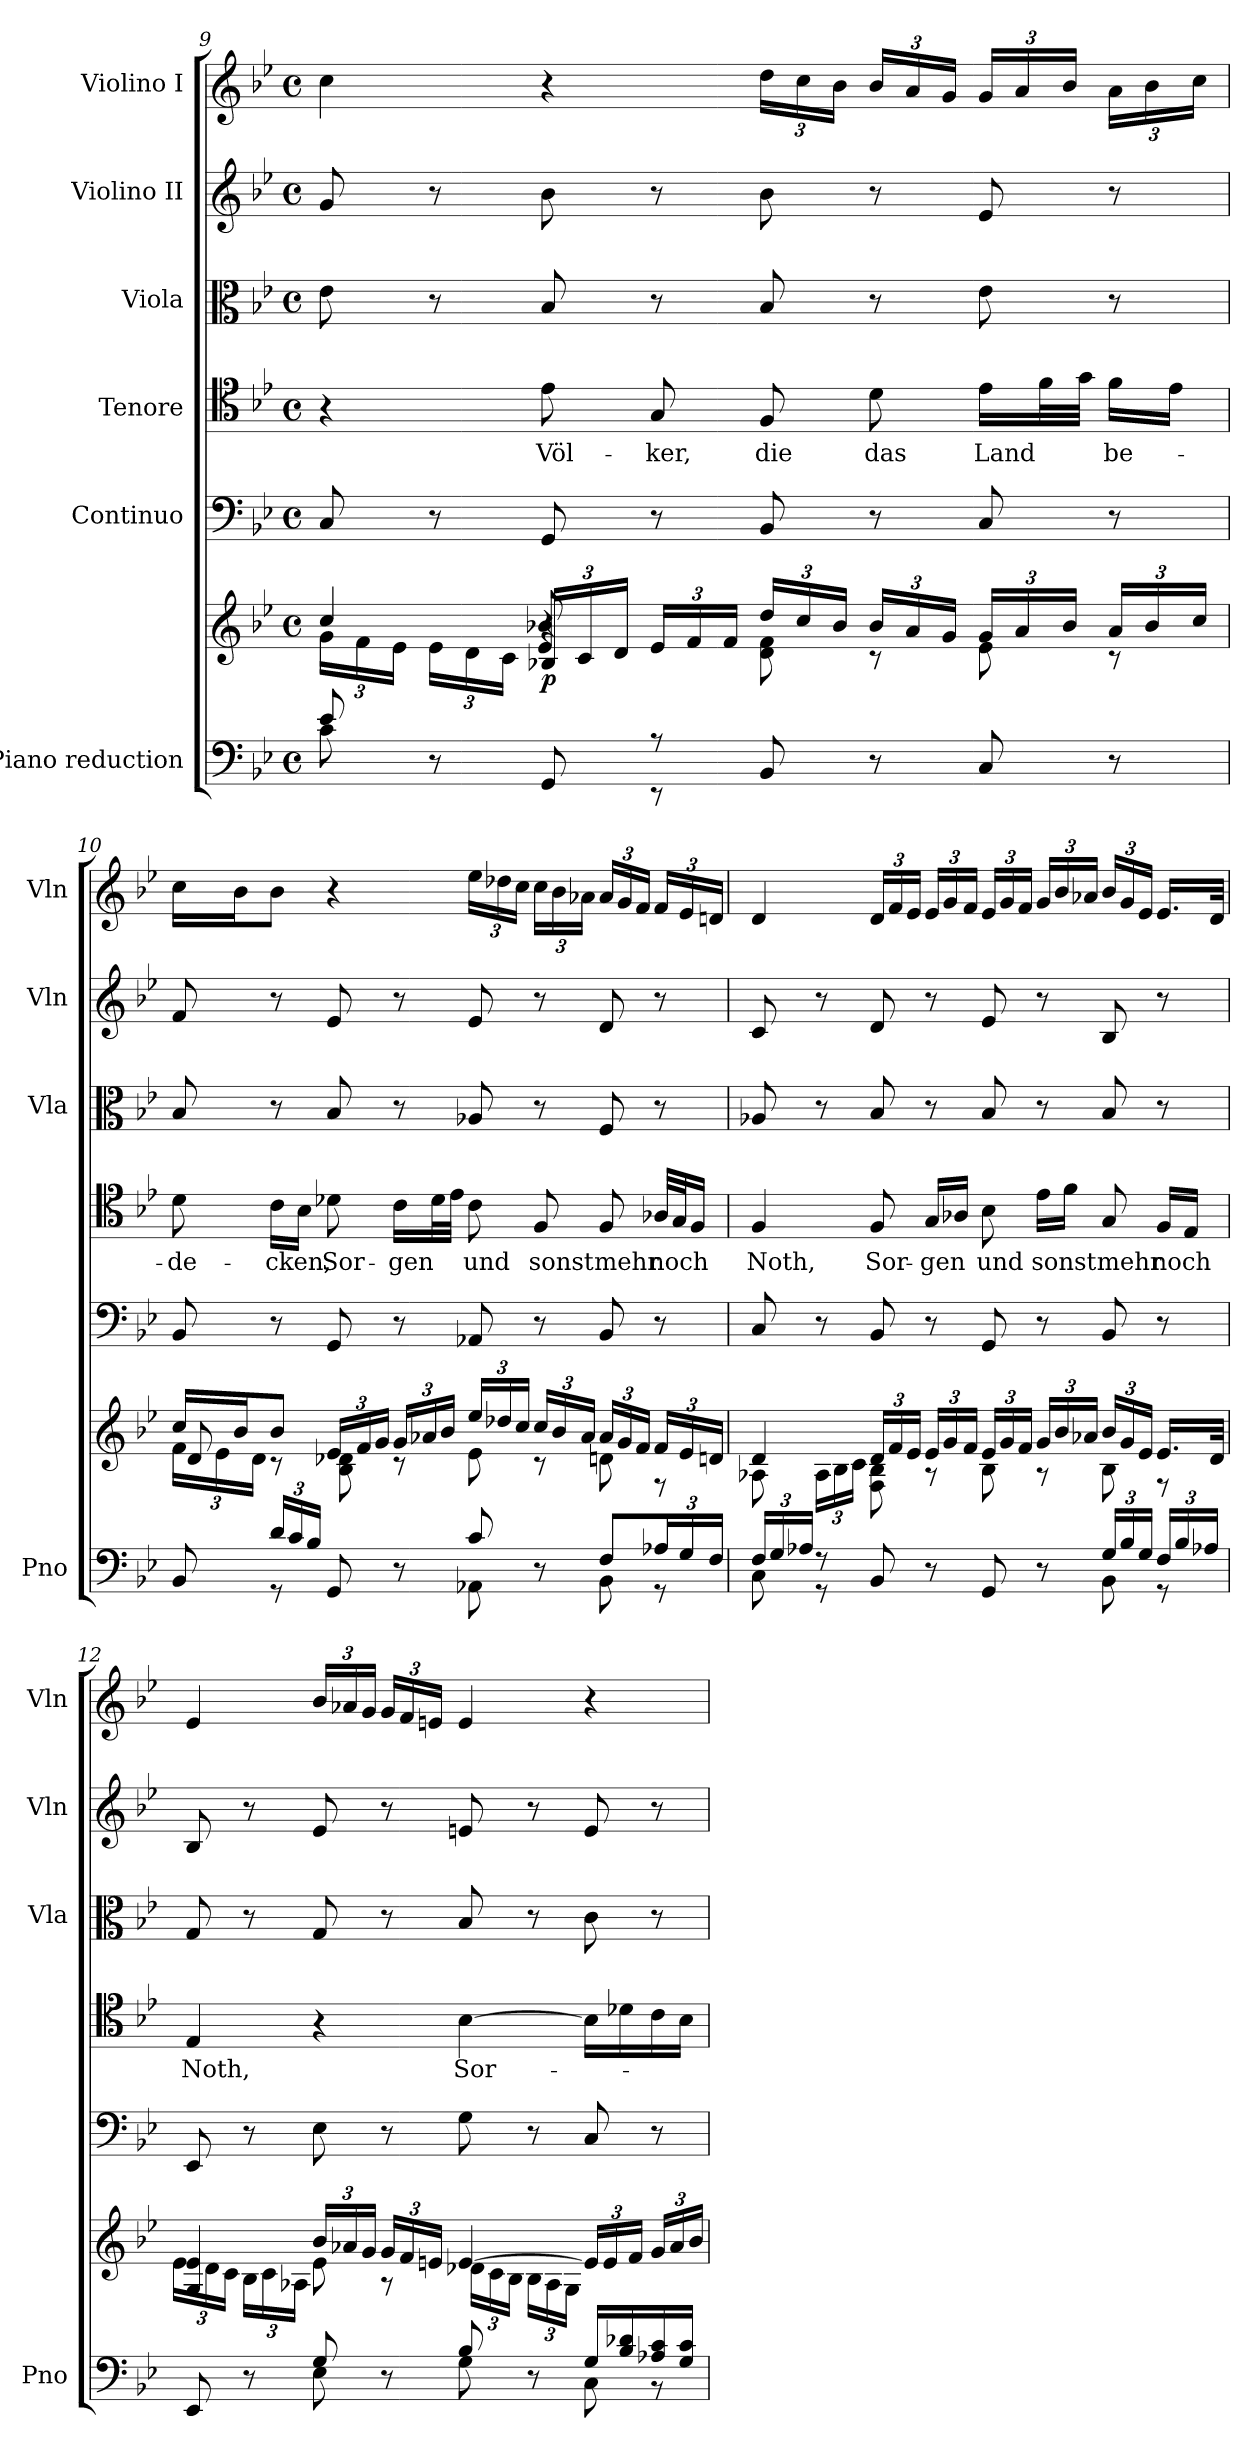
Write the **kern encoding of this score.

**kern	**kern	**dynam	**kern	**kern	**text	**kern	**kern	**kern
*part6	*part6	*part6	*part5	*part4	*part4	*part3	*part2	*part1
*staff7	*staff6	*staff6/7	*staff5	*staff4	*staff4	*staff3	*staff2	*staff1
*I"Piano reduction	*	*	*I"Continuo	*I"Tenore	*	*I"Viola	*I"Violino II	*I"Violino I
*I'Pno	*	*	*	*	*	*I'Vla	*I'Vln	*I'Vln
!!LO:LB:g=z
*clefF4	*clefG2	*	*clefF4	*clefC4	*	*clefC3	*clefG2	*clefG2
*k[b-e-]	*k[b-e-]	*	*k[b-e-]	*k[b-e-]	*	*k[b-e-]	*k[b-e-]	*k[b-e-]
*M4/4	*M4/4	*	*M4/4	*M4/4	*	*M4/4	*M4/4	*M4/4
*met(c)	*met(c)	*	*met(c)	*met(c)	*	*met(c)	*met(c)	*met(c)
=9	=9	=9	=9	=9	=9	=9	=9	=9
*^	*^	*	*	*	*	*	*	*
*	*	*	*Xbrackettup	*	*	*	*	*	*	*
*	*	*	*^	*	*	*	*	*	*	*
8e-/	8c\	4cc/	24g\LL	4ryy	.	8C/	4r	.	8e-\	8g/	4cc\
.	.	.	24f\	.	.	.	.	.	.	.	.
.	.	.	24e-\JJ	.	.	.	.	.	.	.	.
8r	8ryy	.	24e-\LL	.	.	8r	.	.	8r	8r	.
.	.	.	24d\	.	.	.	.	.	.	.	.
.	.	.	24c\JJ	.	.	.	.	.	.	.	.
!	!	!	!	!	!LO:DY:b	!	!	!LO:LY:b	!	!	!
8ryy	8GG/	4r	24B-X/LL	8e-/ 8b-X/	p	8GG/	8e-\	Völ-	8B-/	8b-\	4r
.	.	.	24c/	.	.	.	.	.	.	.	.
.	.	.	24d/JJ	.	.	.	.	.	.	.	.
!	!	!	!	!	!	!	!	!LO:LY:b	!	!	!
8r	8r	.	24e-/LL	2ryy	.	8r	8G/	-ker,	8r	8r	.
.	.	.	24f/	.	.	.	.	.	.	.	.
.	.	.	24f/JJ	.	.	.	.	.	.	.	.
!	!	!	!	!	!	!	!	!LO:LY:b	!	!	!
8BB-/	2ryy	24dd/LL	8d\ 8f\	.	.	8BB-/	8F/	die	8B-/	8b-\	24dd\LL
.	.	24cc/	.	.	.	.	.	.	.	.	24cc\
.	.	24b-/JJ	.	.	.	.	.	.	.	.	24b-\JJ
!	!	!	!	!	!	!	!	!LO:LY:b	!	!	!
*	*	*	*	*	*	*	*	*	*	*	*Xbrackettup
8r	.	24b-/LL	8r	.	.	8r	8d\	das	8r	8r	24b-/LL
.	.	24a/	.	.	.	.	.	.	.	.	24a/
.	.	24g/JJ	.	.	.	.	.	.	.	.	24g/JJ
!	!	!	!	!	!	!	!	!LO:LY:b	!	!	!
8C/	.	24g/LL	8e-\	.	.	8C/	16e-\LL	Land	8e-\	8e-/	24g/LL
.	.	24a/	.	.	.	.	.	.	.	.	24a/
.	.	.	.	.	.	.	32f\L	.	.	.	.
.	.	24b-/JJ	.	.	.	.	.	.	.	.	24b-/JJ
.	.	.	.	.	.	.	32g\JJJ	.	.	.	.
!	!	!	!	!	!	!	!	!LO:LY:b	!	!	!
*	*	*	*	*	*	*	*	*	*	*	*brackettup
8r	.	24a/LL	8r	8ryy	.	8r	16f\LL	be-	8r	8r	24a\LL
.	.	24b-/	.	.	.	.	.	.	.	.	24b-\
.	.	.	.	.	.	.	16e-\JJ	.	.	.	.
.	.	24cc/JJ	.	.	.	.	.	.	.	.	24cc\JJ
=10	=10	=10	=10	=10	=10	=10	=10	=10	=10	=10	=10
!	!	!	!	!	!	!	!	!LO:LY:b	!	!	!
8ryy	8BB-/	16cc/LL	8d/	24f\LL	.	8BB-/	8d\	-de-	8B-/	8f/	16cc\LL
.	.	.	.	24e-\	.	.	.	.	.	.	.
.	.	16b-/J	.	.	.	.	.	.	.	.	16b-\J
.	.	.	.	24d\JJ	.	.	.	.	.	.	.
*Xbrackettup	*	*	*	*	*	*	*	*	*	*	*
!	!	!	!	!	!	!	!	!LO:LY:b	!	!	!
24d/LL	8r	8b-/J	8r	2..ryy	.	8r	16c\LL	-cken,	8r	8r	8b-\J
24c/	.	.	.	.	.	.	.	.	.	.	.
.	.	.	.	.	.	.	16B-\JJ	.	.	.	.
24B-/JJ	.	.	.	.	.	.	.	.	.	.	.
!	!	!	!	!	!	!	!	!LO:LY:b	!	!	!
8ryy	8GG/	24e-/LL	8B-\ 8d-X\	.	.	8GG/	8d-X\	Sor-	8B-/	8e-/	4r
.	.	24f/	.	.	.	.	.	.	.	.	.
.	.	24g/JJ	.	.	.	.	.	.	.	.	.
!	!	!	!	!	!	!	!	!LO:LY:b	!	!	!
8r	8ryy	24g/LL	8r	.	.	8r	16c\LL	-gen	8r	8r	.
.	.	24a-X/	.	.	.	.	.	.	.	.	.
.	.	.	.	.	.	.	32d-\L	.	.	.	.
.	.	24b-/JJ	.	.	.	.	.	.	.	.	.
.	.	.	.	.	.	.	32e-\JJJ	.	.	.	.
!	!	!	!	!	!	!	!	!LO:LY:b	!	!	!
8c/	8AA-X\	24ee-/LL	8e-\	.	.	8AA-X/	8c\	und	8A-X/	8e-/	24ee-\LL
.	.	24dd-X/	.	.	.	.	.	.	.	.	24dd-X\
.	.	24cc/JJ	.	.	.	.	.	.	.	.	24cc\JJ
!	!	!	!	!	!	!	!	!LO:LY:b	!	!	!
8r	8ryy	24cc/LL	8r	.	.	8r	8F/	sonst	8r	8r	24cc\LL
.	.	24b-/	.	.	.	.	.	.	.	.	24b-\
.	.	24a-/JJ	.	.	.	.	.	.	.	.	24a-X\JJ
!	!	!	!	!	!	!	!	!LO:LY:b	!	!	!
*	*	*	*	*	*	*	*	*	*	*	*Xbrackettup
8F/L	8BB-\	24a-/LL	8dn\	.	.	8BB-/	8F/	mehr	8F/	8d/	24a-/LL
.	.	24g/	.	.	.	.	.	.	.	.	24g/
.	.	24f/JJ	.	.	.	.	.	.	.	.	24f/JJ
!	!	!	!	!	!	!	!	!LO:LY:b	!	!	!
24A-X/L	8r	24f/LL	8r	.	.	8r	32A-X/LLL	noch	8r	8r	24f/LL
.	.	.	.	.	.	.	32G/J	.	.	.	.
24G/	.	24e-/	.	.	.	.	.	.	.	.	24e-/
.	.	.	.	.	.	.	16F/JJ	.	.	.	.
24F/JJ	.	24dn/JJ	.	.	.	.	.	.	.	.	24dn/JJ
*	*	*	*v	*v	*	*	*	*	*	*	*
=11	=11	=11	=11	=11	=11	=11	=11	=11	=11	=11
!	!	!	!	!	!	!	!LO:LY:b	!	!	!
24F/LL	8C\	4d/	8A-X\	.	8C/	4F/	Noth,	8A-X/	8c/	4d/
24G/	.	.	.	.	.	.	.	.	.	.
24A-X/JJ	.	.	.	.	.	.	.	.	.	.
8r	8r	.	24A-\LL	.	8r	.	.	8r	8r	.
.	.	.	24B-\	.	.	.	.	.	.	.
.	.	.	24c\JJ	.	.	.	.	.	.	.
!	!	!	!	!	!	!	!LO:LY:b	!	!	!
8BB-/	2ryy	24d/LL	8F\ 8B-\	.	8BB-/	8F/	Sor-	8B-/	8d/	24d/LL
.	.	24f/	.	.	.	.	.	.	.	24f/
.	.	24e-/JJ	.	.	.	.	.	.	.	24e-/JJ
!	!	!	!	!	!	!	!LO:LY:b	!	!	!
8r	.	24e-/LL	8r	.	8r	16G/LL	-gen	8r	8r	24e-/LL
.	.	24g/	.	.	.	.	.	.	.	24g/
.	.	.	.	.	.	16A-X/JJ	.	.	.	.
.	.	24f/JJ	.	.	.	.	.	.	.	24f/JJ
!	!	!	!	!	!	!	!LO:LY:b	!	!	!
8GG/	.	24e-/LL	8B-\	.	8GG/	8B-\	und	8B-/	8e-/	24e-/LL
.	.	24g/	.	.	.	.	.	.	.	24g/
.	.	24f/JJ	.	.	.	.	.	.	.	24f/JJ
!	!	!	!	!	!	!	!LO:LY:b	!	!	!
8r	.	24g/LL	8r	.	8r	16e-\LL	sonst	8r	8r	24g/LL
.	.	24b-/	.	.	.	.	.	.	.	24b-/
.	.	.	.	.	.	16f\JJ	.	.	.	.
.	.	24a-X/JJ	.	.	.	.	.	.	.	24a-X/JJ
!	!	!	!	!	!	!	!LO:LY:b	!	!	!
24G/LL	8BB-\	24b-/LL	8B-\	.	8BB-/	8G/	mehr	8B-/	8B-/	24b-/LL
24B-/	.	24g/	.	.	.	.	.	.	.	24g/
24G/JJ	.	24e-/JJ	.	.	.	.	.	.	.	24e-/JJ
!	!	!	!	!	!	!	!LO:LY:b	!	!	!
24F/LL	8r	16.e-/LL	8r	.	8r	16F/LL	noch	8r	8r	16.e-/LL
24B-/	.	.	.	.	.	.	.	.	.	.
.	.	.	.	.	.	16E-/JJ	.	.	.	.
24A-X/JJ	.	.	.	.	.	.	.	.	.	.
.	.	32d/JJk	.	.	.	.	.	.	.	32d/JJk
!!LO:PB:g=z
=12	=12	=12	=12	=12	=12	=12	=12	=12	=12	=12
!	!	!	!	!	!	!	!LO:LY:b	!	!	!
8EE-/	4ryy	4G/ 4e-/	24e-\LL	.	8EE-/	4E-/	Noth,	8G/	8B-/	4e-/
.	.	.	24d\	.	.	.	.	.	.	.
.	.	.	24c\JJ	.	.	.	.	.	.	.
8r	.	.	24B-\LL	.	8r	.	.	8r	8r	.
.	.	.	24c\	.	.	.	.	.	.	.
.	.	.	24A-X\JJ	.	.	.	.	.	.	.
8G/	8E-\	24b-/LL	8e-\	.	8E-\	4r	.	8G/	8e-/	24b-/LL
.	.	24a-X/	.	.	.	.	.	.	.	24a-X/
.	.	24g/JJ	.	.	.	.	.	.	.	24g/JJ
8r	8ryy	24g/LL	8r	.	8r	.	.	8r	8r	24g/LL
.	.	24f/	.	.	.	.	.	.	.	24f/
.	.	24en/JJ	.	.	.	.	.	.	.	24en/JJ
!	!	!	!	!	!	!	!LO:LY:b	!	!	!
8B-/	8G\	[4e/	24d-X\LL	.	8G\	[4B-\	Sor-	8B-/	8en/	4e/
.	.	.	24c\	.	.	.	.	.	.	.
.	.	.	24B-\JJ	.	.	.	.	.	.	.
8r	8ryy	.	24B-\LL	.	8r	.	.	8r	8r	.
.	.	.	24A-\	.	.	.	.	.	.	.
.	.	.	24G\JJ	.	.	.	.	.	.	.
16G/LL	8C\	24e/LL]	4ryy	.	8C/	16B-\LL]	.	8c\	8e/	4r
.	.	24e/	.	.	.	.	.	.	.	.
16B-/ 16d-X/	.	.	.	.	.	16d-X\	.	.	.	.
.	.	24f/JJ	.	.	.	.	.	.	.	.
16A-X/ 16c/	8r	24g/LL	.	.	8r	16c\	.	8r	8r	.
.	.	24a-/	.	.	.	.	.	.	.	.
16G/ 16c/JJ	.	.	.	.	.	16B-\JJ	.	.	.	.
.	.	24b-/JJ	.	.	.	.	.	.	.	.
*v	*v	*	*	*	*	*	*	*	*	*
*	*v	*v	*	*	*	*	*	*	*
=	=	=	=	=	=	=	=	=
*-	*-	*-	*-	*-	*-	*-	*-	*-
